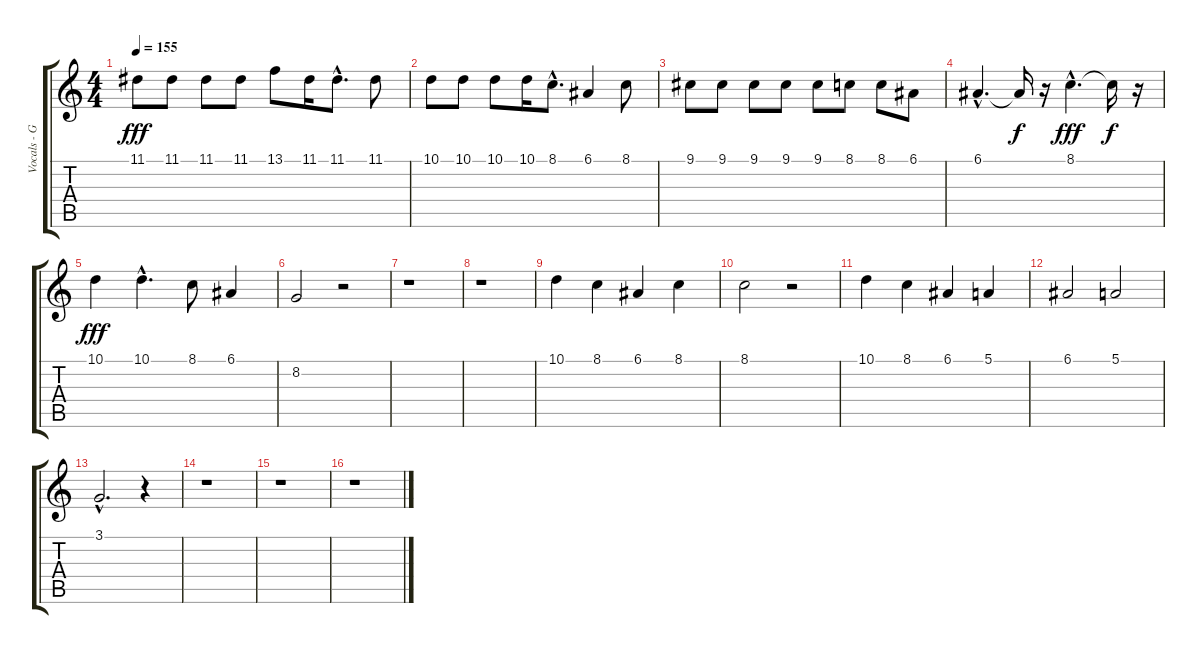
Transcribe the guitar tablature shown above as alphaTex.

\track ("Vocals - Greg Graffin" "Vocals - G") {instrument voiceoohs}
\staff {score tabs}
\tuning (E4 B3 G3 D3 A2 E2) {hide}
\ts (4 4)
\tempo 155
\clef g2
\ks c
11.1.8{dy fff} 11.1.8 11.1.8 11.1.8 13.1.8 11.1.16 11.1{hac}.8{d} 11.1.8 |
10.1.8 10.1.8 10.1.8 10.1.16 8.1{hac}.8{d} 6.1.4 8.1.8 |
9.1.8 9.1.8 9.1.8 9.1.8 9.1.8 8.1.8 8.1.8 6.1.8 |
6.1{hac}.4{d} 6.1{t}.16{dy f} r.16 8.1{hac}.4{d dy fff} 8.1{t}.16{dy f} r.16 |
10.1.4{dy fff} 10.1{hac}.4{d} 8.1.8 6.1.4 |
8.2.2 r.2 |
r.1 |
r.1 |
10.1.4 8.1.4 6.1.4 8.1.4 |
8.1.2 r.2 |
10.1.4 8.1.4 6.1.4 5.1.4 |
6.1.2 5.1.2 |
3.1{hac}.2{d} r.4 |
r.1 |
r.1 |
r.1
